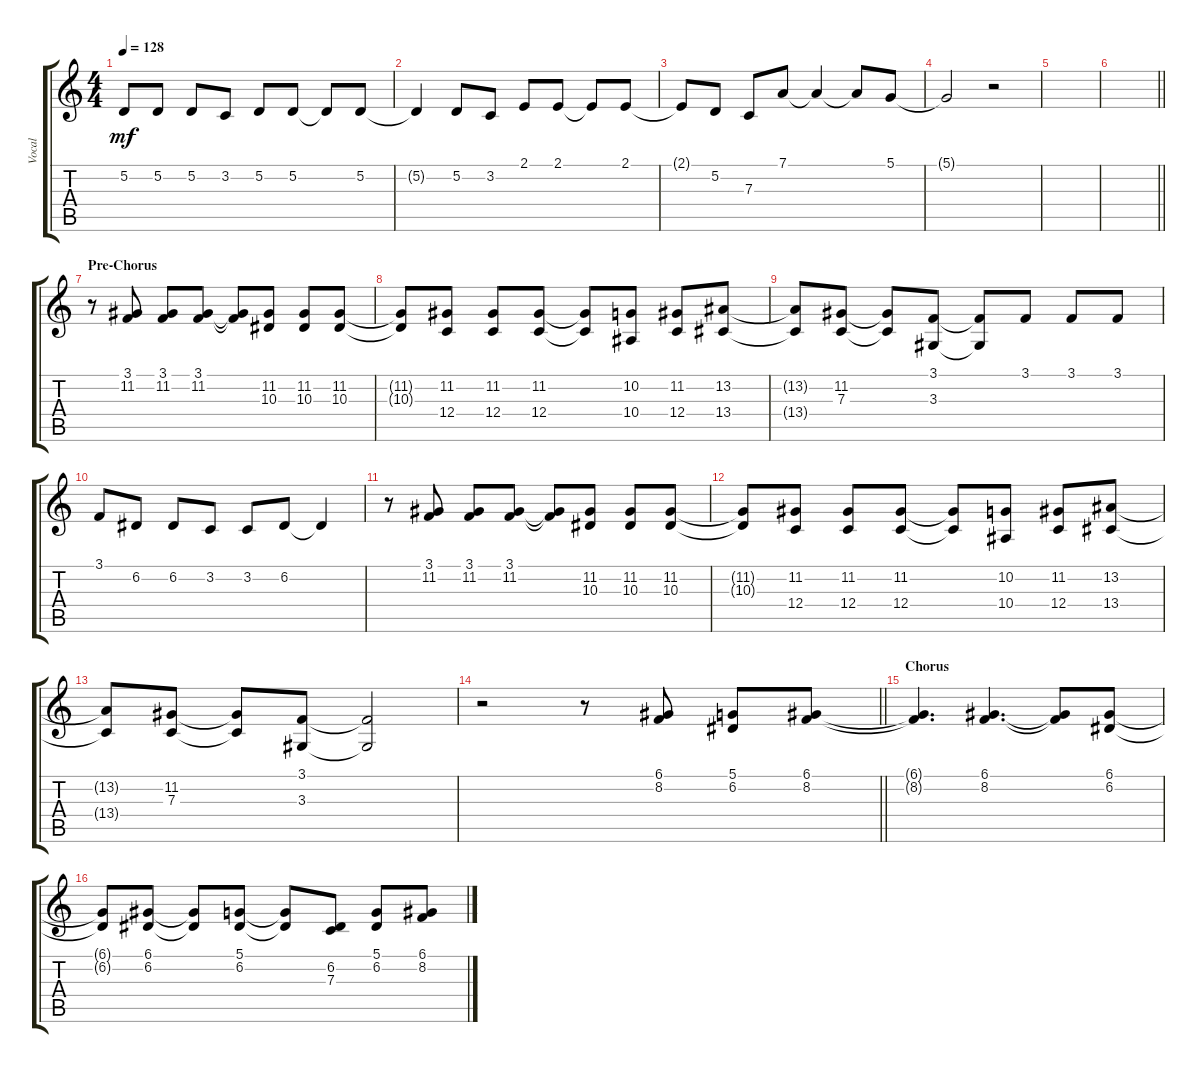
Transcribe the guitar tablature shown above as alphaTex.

\track ("Vocal" "Vocal") {instrument lead6voice}
\staff {score tabs}
\tuning (D4 A3 F3 C3 G2 C2) {hide}
\ts (4 4)
\tempo 128
\clef g2
\ks c
5.2{t}.8{dy mf} 5.2.8 5.2.8 3.2.8 5.2.8 5.2.8 5.2{t}.8 5.2.8 |
5.2{t}.4 5.2.8 3.2.8 2.1.8 2.1.8 2.1{t}.8 2.1.8 |
2.1{t}.8 5.2.8 7.3.8 7.1.8 7.1{t}.4 7.1{t}.8 5.1.8 |
5.1{t}.2 r.2 |
|
\barLineRight lightlight
|
\section ("" "Pre-Chorus")
r.8 (3.1 11.2).8 (3.1 11.2).8 (3.1 11.2).8 (3.1{t} 11.2{t}).8 (11.2 10.3).8 (11.2 10.3).8 (11.2 10.3).8 |
(11.2{t} 10.3{t}).8 (11.2 12.4).8 (11.2 12.4).8 (11.2 12.4).8 (11.2{t} 12.4{t}).8 (10.2 10.4).8 (11.2 12.4).8 (13.2 13.4).8 |
(13.2{t} 13.4{t}).8 (11.2 7.3).8 (11.2{t} 7.3{t}).8 (3.1 3.3).8 (3.1{t} 3.3{t}).8 3.1.8 3.1.8 3.1.8 |
3.1.8 6.2.8 6.2.8 3.2.8 3.2.8 6.2.8 6.2{t}.4 |
r.8 (3.1 11.2).8 (3.1 11.2).8 (3.1 11.2).8 (3.1{t} 11.2{t}).8 (11.2 10.3).8 (11.2 10.3).8 (11.2 10.3).8 |
(11.2{t} 10.3{t}).8 (11.2 12.4).8 (11.2 12.4).8 (11.2 12.4).8 (11.2{t} 12.4{t}).8 (10.2 10.4).8 (11.2 12.4).8 (13.2 13.4).8 |
(13.2{t} 13.4{t}).8 (11.2 7.3).8 (11.2{t} 7.3{t}).8 (3.1 3.3).8 (3.1{t} 3.3{t}).2 |
\barLineRight lightlight
r.2 r.8 (6.1 8.2).8 (5.1 6.2).8 (6.1 8.2).8 |
\section ("" "Chorus")
(6.1{t} 8.2{t}).4{d} (6.1 8.2).4{d} (6.1{t} 8.2{t}).8 (6.1 6.2).8 |
(6.1{t} 6.2{t}).8 (6.1 6.2).8 (6.1{t} 6.2{t}).8 (5.1 6.2).8 (5.1{t} 6.2{t}).8 (6.2 7.3).8 (5.1 6.2).8 (6.1 8.2).8
